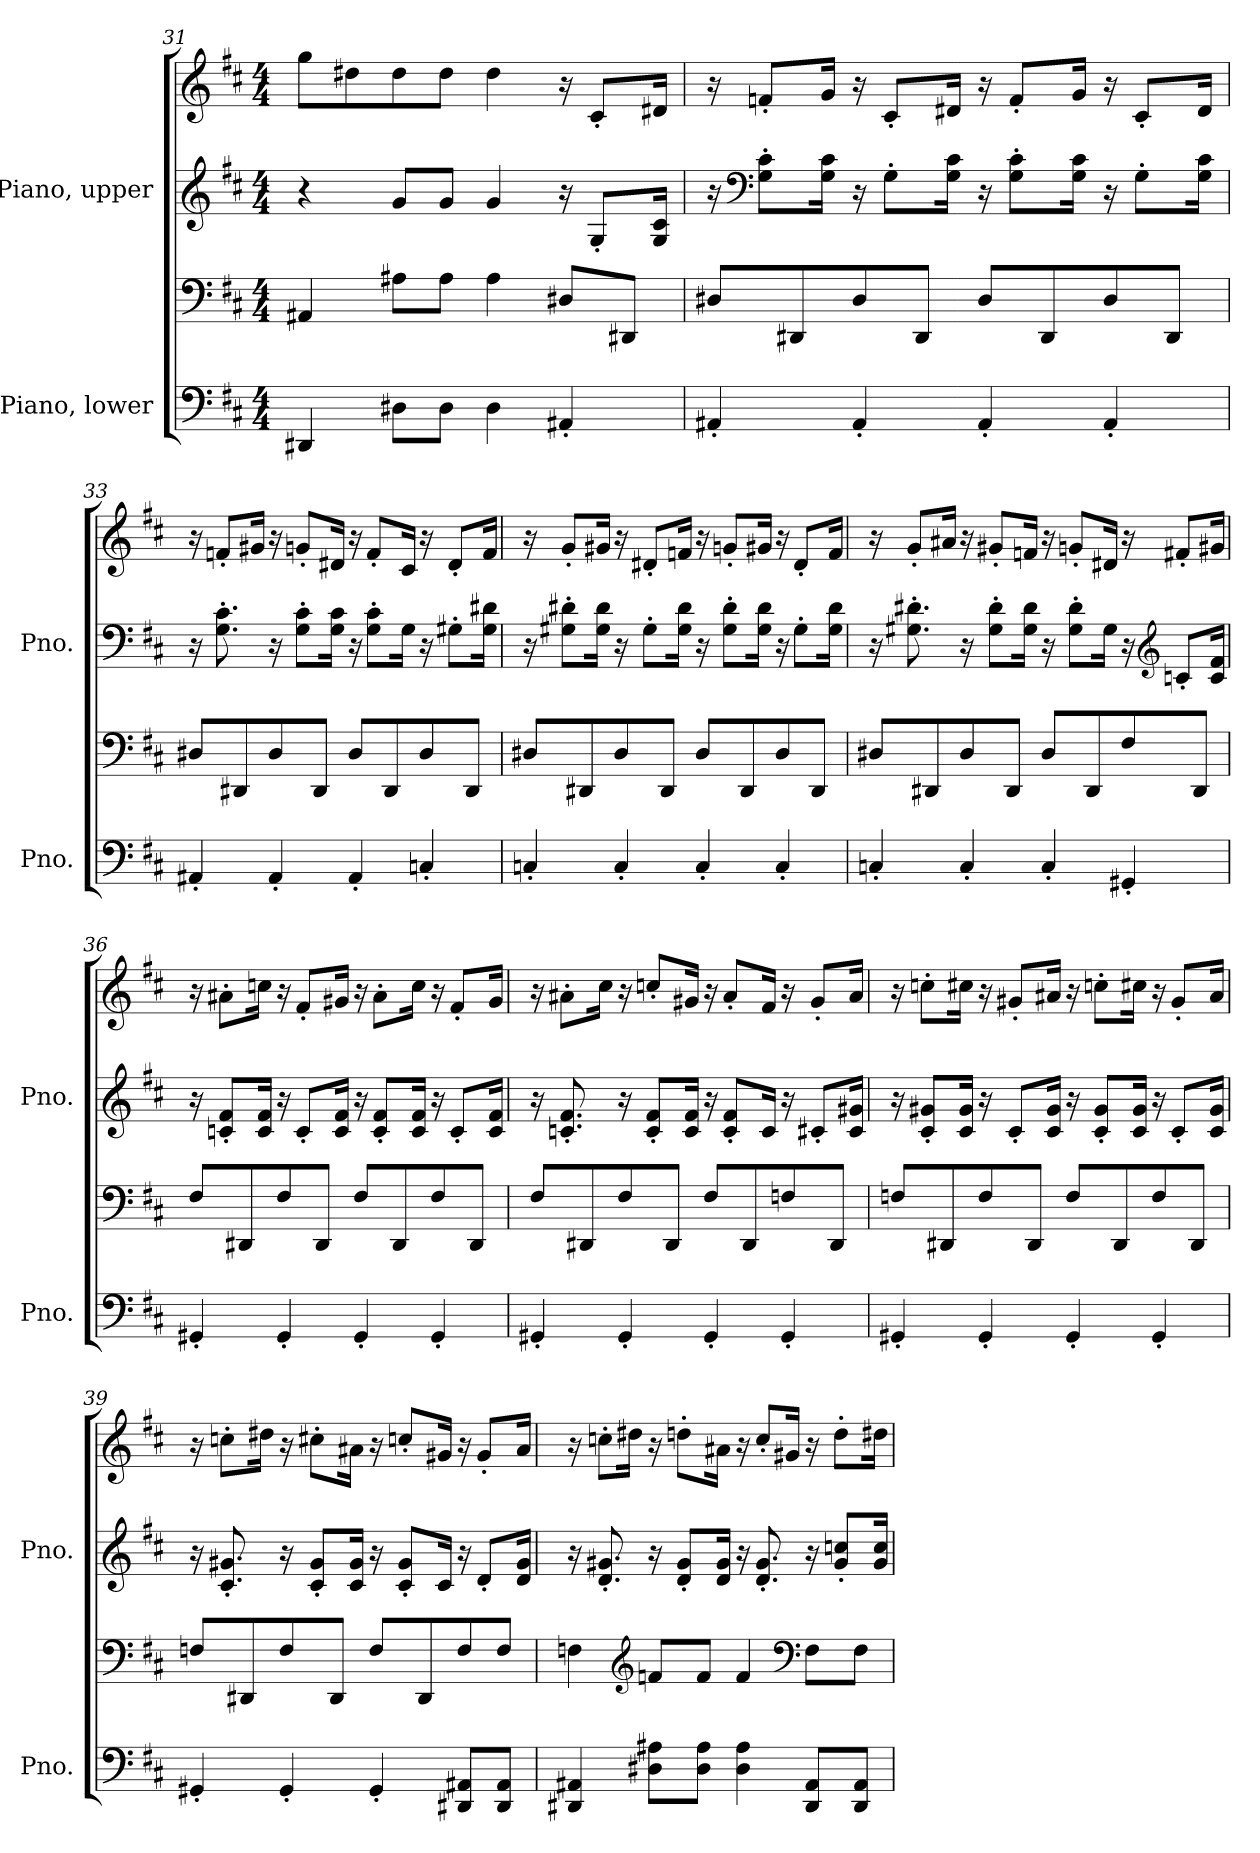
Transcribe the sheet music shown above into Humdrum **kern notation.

**kern	**kern	**kern	**kern
*part2	*part2	*part1	*part1
*staff4	*staff3	*staff2	*staff1
*I"Piano, lower	*	*I"Piano, upper	*
*I'Pno.	*	*I'Pno.	*
!!LO:PB:g=z
*clefF4	*clefF4	*clefG2	*clefG2
*k[f#c#]	*k[f#c#]	*k[f#c#]	*k[f#c#]
*M4/4	*M4/4	*M4/4	*M4/4
=31	=31	=31	=31
4DD#X/	4AA#X/	4r	8gg\L
.	.	.	8dd#X\
8D#X\L	8A#X\L	8g/L	8dd#\
8D#\J	8A#\J	8g/J	8dd#\J
4D#\	4A#\	4g/	4dd#\
4AA#X'/	8D#X/L	16r	16r
.	.	8G'/L	8c#'/L
.	8DD#X/J	.	.
.	.	16G/ 16c#/Jk	16d#X/Jk
=32	=32	=32	=32
4AA#X'/	8D#X/L	16r	16r
*	*	*clefF4	*
.	.	8G\' 8c#\'L	8fn'/L
.	8DD#X/	.	.
.	.	16G\ 16c#\Jk	16g/Jk
4AA#'/	8D#/	16r	16r
.	.	8G'\L	8c#'/L
.	8DD#/J	.	.
.	.	16G\ 16c#\Jk	16d#X/Jk
4AA#'/	8D#/L	16r	16r
.	.	8G\' 8c#\'L	8f'/L
.	8DD#/	.	.
.	.	16G\ 16c#\Jk	16g/Jk
4AA#'/	8D#/	16r	16r
.	.	8G'\L	8c#'/L
.	8DD#/J	.	.
.	.	16G\ 16c#\Jk	16d#/Jk
!!LO:LB:g=z
=33	=33	=33	=33
4AA#X'/	8D#X/L	16r	16r
.	.	8.G\' 8.c#\'	8fn'/L
.	8DD#X/	.	.
.	.	.	16g#X/Jk
4AA#'/	8D#/	16r	16r
.	.	8G\' 8c#\'L	8gn'/L
.	8DD#/J	.	.
.	.	16G\ 16c#\Jk	16d#X/Jk
4AA#'/	8D#/L	16r	16r
.	.	8G\' 8c#\'L	8f'/L
.	8DD#/	.	.
.	.	16G\Jk	16c#/Jk
4Cn'/	8D#/	16r	16r
.	.	8G#X'\L	8d#'/L
.	8DD#/J	.	.
.	.	16G#\ 16d#X\Jk	16f/Jk
=34	=34	=34	=34
4Cn'/	8D#X/L	16r	16r
.	.	8G#X\' 8d#X\'L	8g'/L
.	8DD#X/	.	.
.	.	16G#\ 16d#\Jk	16g#X/Jk
4C'/	8D#/	16r	16r
.	.	8G#'\L	8d#X'/L
.	8DD#/J	.	.
.	.	16G#\ 16d#\Jk	16fn/Jk
4C'/	8D#/L	16r	16r
.	.	8G#\' 8d#\'L	8gn'/L
.	8DD#/	.	.
.	.	16G#\ 16d#\Jk	16g#X/Jk
4C'/	8D#/	16r	16r
.	.	8G#'\L	8d#'/L
.	8DD#/J	.	.
.	.	16G#\ 16d#\Jk	16f/Jk
!!LO:LB:g=z
=35	=35	=35	=35
4Cn'/	8D#X/L	16r	16r
.	.	8.G#X\' 8.d#X\'	8g'/L
.	8DD#X/	.	.
.	.	.	16a#X/Jk
4C'/	8D#/	16r	16r
.	.	8G#\' 8d#\'L	8g#X'/L
.	8DD#/J	.	.
.	.	16G#\ 16d#\Jk	16fn/Jk
4C'/	8D#/L	16r	16r
.	.	8G#\' 8d#\'L	8gn'/L
.	8DD#/	.	.
.	.	16G#\Jk	16d#X/Jk
4GG#X'/	8F#/	16r	16r
*	*	*clefG2	*
.	.	8cn'/L	8f#X'/L
.	8DD#/J	.	.
.	.	16c/ 16f#/Jk	16g#X/Jk
=36	=36	=36	=36
4GG#X'/	8F#/L	16r	16r
.	.	8cn/' 8f#/'L	8a#X'\L
.	8DD#X/	.	.
.	.	16c/ 16f#/Jk	16ccn\Jk
4GG#'/	8F#/	16r	16r
.	.	8c'/L	8f#'/L
.	8DD#/J	.	.
.	.	16c/ 16f#/Jk	16g#X/Jk
4GG#'/	8F#/L	16r	16r
.	.	8c/' 8f#/'L	8a#'\L
.	8DD#/	.	.
.	.	16c/ 16f#/Jk	16cc\Jk
4GG#'/	8F#/	16r	16r
.	.	8c'/L	8f#'/L
.	8DD#/J	.	.
.	.	16c/ 16f#/Jk	16g#/Jk
!!LO:PB:g=z
=37	=37	=37	=37
4GG#X'/	8F#/L	16r	16r
.	.	8.cn/' 8.f#/'	8a#X'\L
.	8DD#X/	.	.
.	.	.	16cc#\Jk
4GG#'/	8F#/	16r	16r
.	.	8c/' 8f#/'L	8ccn'/L
.	8DD#/J	.	.
.	.	16c/ 16f#/Jk	16g#X/Jk
4GG#'/	8F#/L	16r	16r
.	.	8c/' 8f#/'L	8a#'/L
.	8DD#/	.	.
.	.	16c/Jk	16f#/Jk
4GG#'/	8Fn/	16r	16r
.	.	8c#X'/L	8g#'/L
.	8DD#/J	.	.
.	.	16c#/ 16g#X/Jk	16a#/Jk
=38	=38	=38	=38
4GG#X'/	8Fn/L	16r	16r
.	.	8c#/' 8g#X/'L	8ccn'\L
.	8DD#X/	.	.
.	.	16c#/ 16g#/Jk	16cc#X\Jk
4GG#'/	8F/	16r	16r
.	.	8c#'/L	8g#X'/L
.	8DD#/J	.	.
.	.	16c#/ 16g#/Jk	16a#X/Jk
4GG#'/	8F/L	16r	16r
.	.	8c#/' 8g#/'L	8ccn'\L
.	8DD#/	.	.
.	.	16c#/ 16g#/Jk	16cc#X\Jk
4GG#'/	8F/	16r	16r
.	.	8c#'/L	8g#'/L
.	8DD#/J	.	.
.	.	16c#/ 16g#/Jk	16a#/Jk
!!LO:LB:g=z
=39	=39	=39	=39
4GG#X'/	8Fn/L	16r	16r
.	.	8.c#/' 8.g#X/'	8ccn'\L
.	8DD#X/	.	.
.	.	.	16dd#X\Jk
4GG#'/	8F/	16r	16r
.	.	8c#/' 8g#/'L	8cc#X'\L
.	8DD#/J	.	.
.	.	16c#/ 16g#/Jk	16a#X\Jk
4GG#'/	8F/L	16r	16r
.	.	8c#/' 8g#/'L	8ccn'/L
.	8DD#/	.	.
.	.	16c#/Jk	16g#X/Jk
8DD#X/ 8AA#X/L	8F/	16r	16r
.	.	8d'/L	8g#'/L
8DD#/ 8AA#/J	8F/J	.	.
.	.	16d/ 16g#/Jk	16a#/Jk
=40	=40	=40	=40
4DD#X/ 4AA#X/	4Fn\	16r	16r
.	.	8.d/' 8.g#X/'	8ccn'\L
.	.	.	16dd#X\Jk
*	*clefG2	*	*
8D#X\ 8A#X\L	8fn/L	16r	16r
.	.	8d/' 8g#/'L	8ddn'\L
8D#\ 8A#\J	8f/J	.	.
.	.	16d/ 16g#/Jk	16a#X\Jk
4D#\ 4A#\	4f/	16r	16r
.	.	8.d/' 8.g#/'	8cc'/L
.	.	.	16g#X/Jk
*	*clefF4	*	*
8DD#/ 8AA#/L	8F\L	16r	16r
.	.	8g#/' 8ccn/'L	8dd'\L
8DD#/ 8AA#/J	8F\J	.	.
.	.	16g#/ 16cc/Jk	16dd#X\Jk
=	=	=	=
*-	*-	*-	*-
